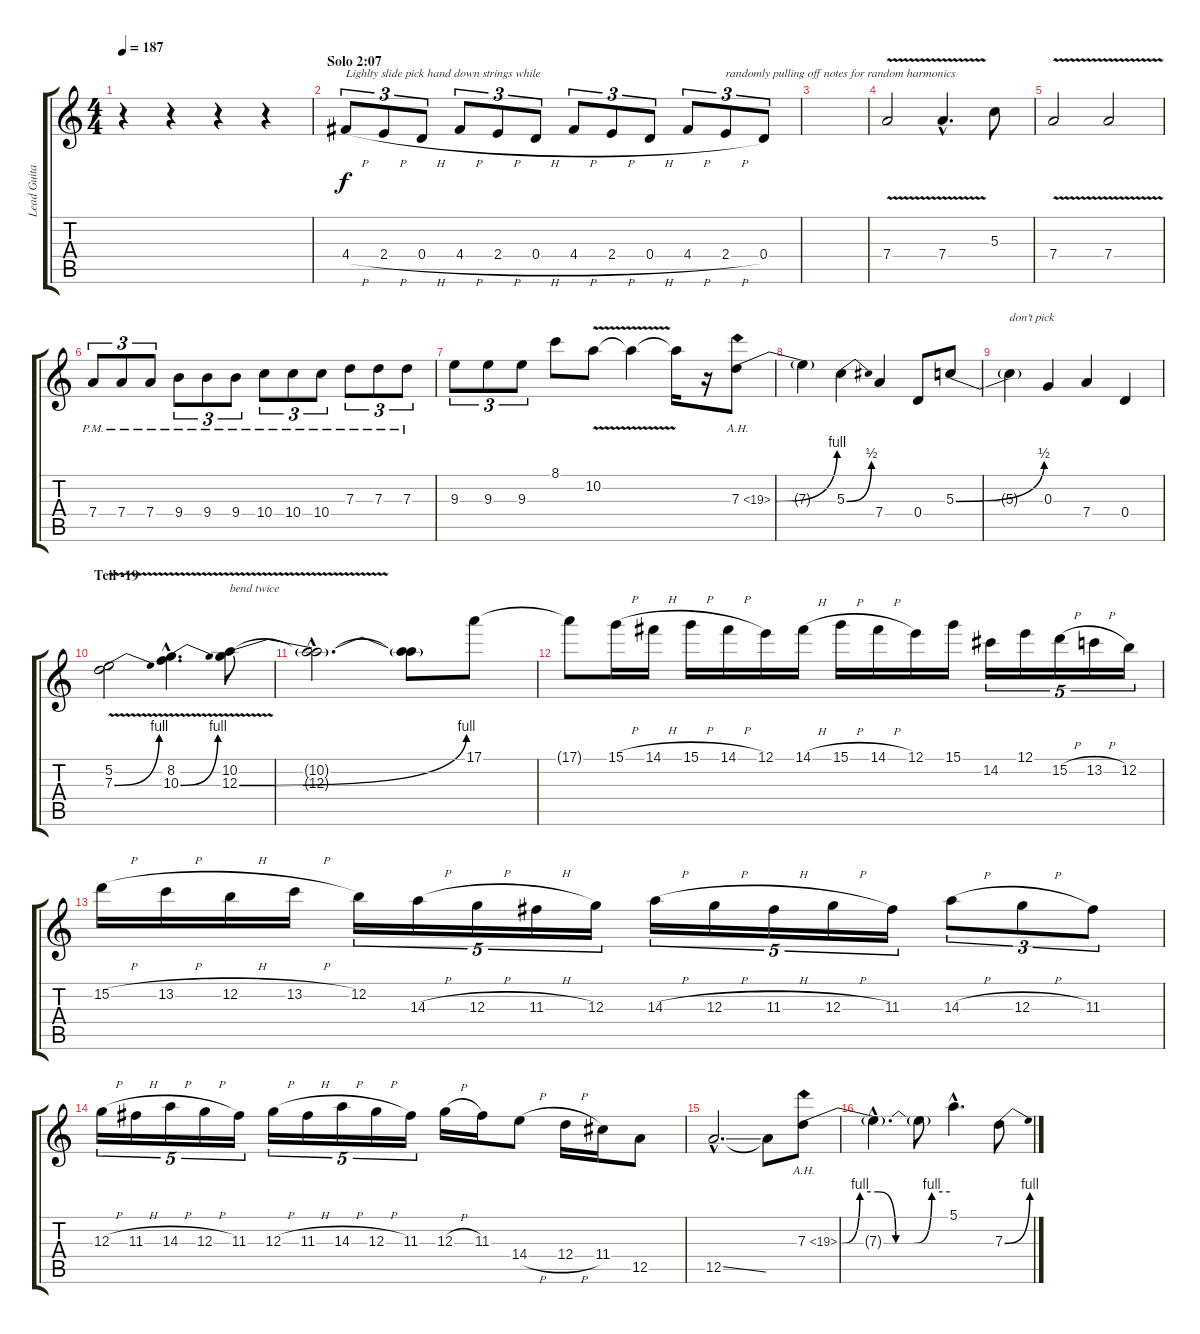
\track ("Lead Guitar" "Lead Guita") {instrument distortionguitar}
\staff {score tabs}
\tuning (E4 B3 G3 D3 A2 E2) {hide}
\ts (4 4)
\tempo 187
\clef g2
\ks c
r.4{dy f} r.4 r.4 r.4 |
\section ("" "Solo 2:07")
4.4{h}.8{tu (3 2) txt "Lighlty slide pick hand down strings while"} 2.4{h}.8{tu (3 2)} 0.4{h}.8{tu (3 2)} 4.4{h}.8{tu (3 2)} 2.4{h}.8{tu (3 2)} 0.4{h}.8{tu (3 2)} 4.4{h}.8{tu (3 2)} 2.4{h}.8{tu (3 2)} 0.4{h}.8{tu (3 2)} 4.4{h}.8{tu (3 2)} 2.4{h}.8{tu (3 2) txt "randomly pulling off notes for random harmonics"} 0.4.8{tu (3 2)} |
|
7.4{v}.2 7.4{v hac}.4{d} 5.3.8 |
7.4{v}.2 7.4{v}.2 |
7.4{pm}.8{tu (3 2)} 7.4{pm}.8{tu (3 2)} 7.4{pm}.8{tu (3 2)} 9.4{pm}.8{tu (3 2)} 9.4{pm}.8{tu (3 2)} 9.4{pm}.8{tu (3 2)} 10.4{pm}.8{tu (3 2)} 10.4{pm}.8{tu (3 2)} 10.4{pm}.8{tu (3 2)} 7.3{pm}.8{tu (3 2)} 7.3{pm}.8{tu (3 2)} 7.3{pm}.8{tu (3 2)} |
9.3.8{tu (3 2)} 9.3.8{tu (3 2)} 9.3.8{tu (3 2)} 8.1.8 10.2{v}.8 10.2{t}.4 10.2{t}.16 r.16 7.3{be (bend 0 0 60 4) ah 12}.8 |
7.3{t}.4 5.3{be (bend 0 0 60 2)}.4 7.4.4 0.4.8 5.3{be (bend 0 0 60 2)}.8 |
5.3{t}.4{txt "don't pick"} 0.3.4 7.4.4 0.4.4 |
\section ("" "Teil -19")
(5.2 7.3{be (bend 0 0 60 4) v}).2 (8.2{hac} 10.3{be (bend 0 0 60 4) v hac}).4{d} (10.2 12.3{be (bend 0 0 60 4) v}).8{txt "bend twice"} |
(10.2{hac t} 12.3{hac t}).2{d} (10.2{t} 12.3{t}).8 17.1.8 |
17.1{t}.8 15.1{h}.16 14.1{h}.16 15.1{h}.16 14.1{h}.16 12.1.16 14.1{h}.16 15.1{h}.16 14.1{h}.16 12.1.16 15.1.16 14.2.16{tu (5 4)} 12.1.16{tu (5 4)} 15.2{h}.16{tu (5 4)} 13.2{h}.16{tu (5 4)} 12.2.16{tu (5 4)} |
15.2{h}.16 13.2{h}.16 12.2{h}.16 13.2{h}.16 12.2.16{tu (5 4)} 14.3{h}.16{tu (5 4)} 12.3{h}.16{tu (5 4)} 11.3{h}.16{tu (5 4)} 12.3.16{tu (5 4)} 14.3{h}.16{tu (5 4)} 12.3{h}.16{tu (5 4)} 11.3{h}.16{tu (5 4)} 12.3{h}.16{tu (5 4)} 11.3.16{tu (5 4)} 14.3{h}.8{tu (3 2)} 12.3{h}.8{tu (3 2)} 11.3.8{tu (3 2)} |
12.3{h}.16{tu (5 4)} 11.3{h}.16{tu (5 4)} 14.3{h}.16{tu (5 4)} 12.3{h}.16{tu (5 4)} 11.3.16{tu (5 4)} 12.3{h}.16{tu (5 4)} 11.3{h}.16{tu (5 4)} 14.3{h}.16{tu (5 4)} 12.3{h}.16{tu (5 4)} 11.3.16{tu (5 4)} 12.3{h}.16 11.3.16 14.4{h}.8 12.4{h}.16 11.4.16 12.5.8 |
12.5{ss hac}.2{d} 12.5{t}.8 7.3{be (custom 0 0 10 4 20 4 30 0 40 0 50 4 60 4) ah 12}.8 |
7.3{hac t}.4{d} 7.3{t}.8 5.1{hac}.4{d} 7.3{be (bend 0 0 60 4)}.8
